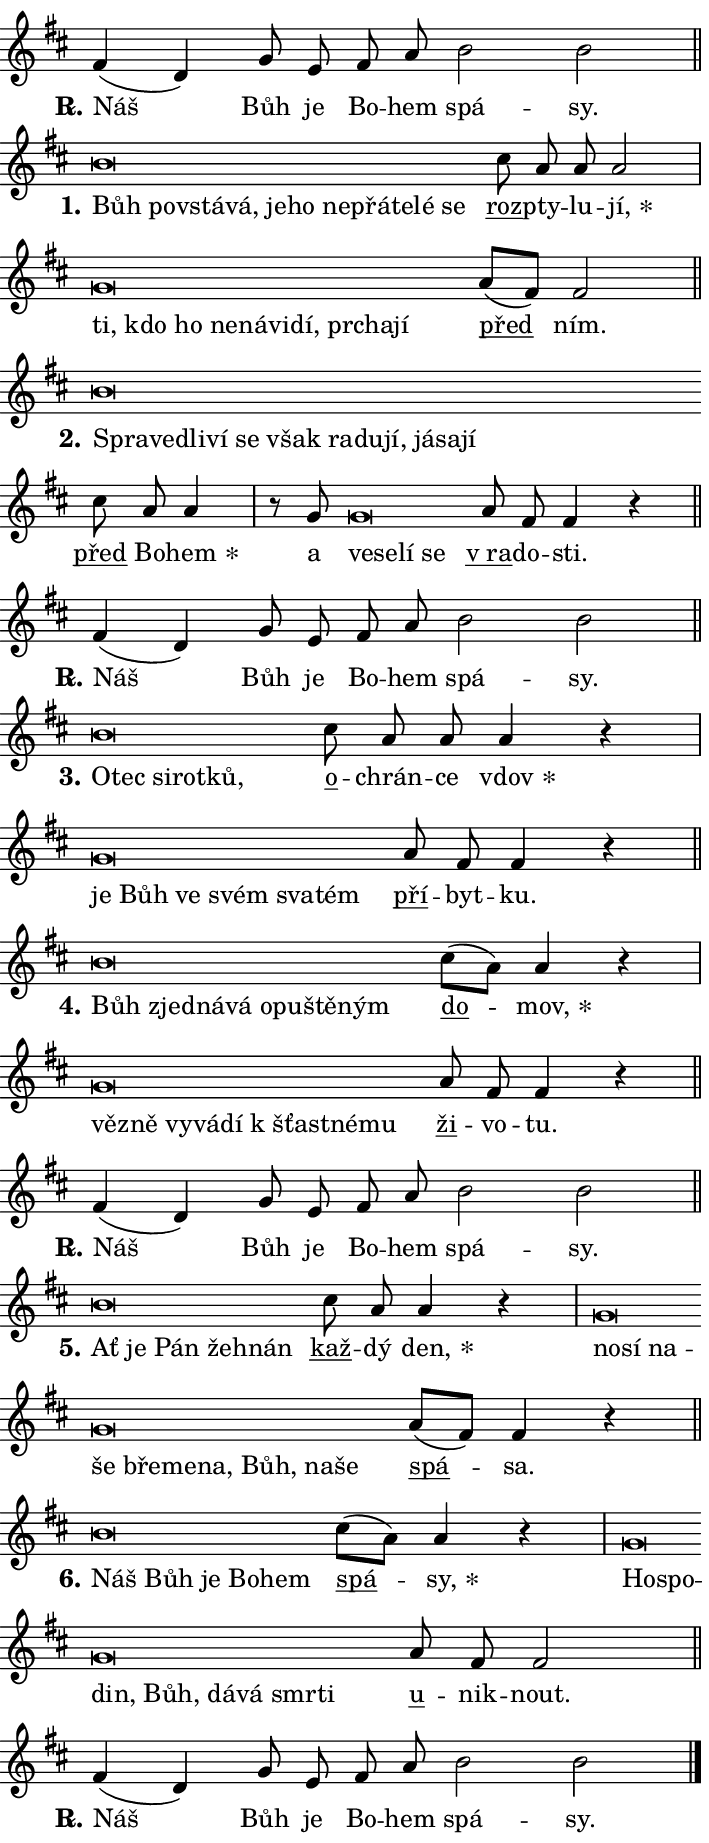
\version "2.24.0"
\header { tagline = "" }
\paper {
  indent = 0\cm
  top-margin = 0\cm
  right-margin = 0.13\cm % to fit lyric hyphens
  bottom-margin = 0\cm
  left-margin = 0\cm
  paper-width = 12\cm
  page-breaking = #ly:one-page-breaking
  system-system-spacing.basic-distance = #11
  score-system-spacing.basic-distance = #11
  ragged-last = ##f
}


%% Author: Thomas Morley
%% https://lists.gnu.org/archive/html/lilypond-user/2020-05/msg00002.html
#(define (line-position grob)
"Returns position of @var[grob} in current system:
   @code{'start}, if at first time-step
   @code{'end}, if at last time-step
   @code{'middle} otherwise
"
  (let* ((col (ly:item-get-column grob))
         (ln (ly:grob-object col 'left-neighbor))
         (rn (ly:grob-object col 'right-neighbor))
         (col-to-check-left (if (ly:grob? ln) ln col))
         (col-to-check-right (if (ly:grob? rn) rn col))
         (break-dir-left
           (and
             (ly:grob-property col-to-check-left 'non-musical #f)
             (ly:item-break-dir col-to-check-left)))
         (break-dir-right
           (and
             (ly:grob-property col-to-check-right 'non-musical #f)
             (ly:item-break-dir col-to-check-right))))
        (cond ((eqv? 1 break-dir-left) 'start)
              ((eqv? -1 break-dir-right) 'end)
              (else 'middle))))

#(define (tranparent-at-line-position vctor)
  (lambda (grob)
  "Relying on @code{line-position} select the relevant enry from @var{vctor}.
Used to determine transparency,"
    (case (line-position grob)
      ((end) (not (vector-ref vctor 0)))
      ((middle) (not (vector-ref vctor 1)))
      ((start) (not (vector-ref vctor 2))))))

noteHeadBreakVisibility =
#(define-music-function (break-visibility)(vector?)
"Makes @code{NoteHead}s transparent relying on @var{break-visibility}"
#{
  \override NoteHead.transparent =
    #(tranparent-at-line-position break-visibility)
#})

#(define delete-ledgers-for-transparent-note-heads
  (lambda (grob)
    "Reads whether a @code{NoteHead} is transparent.
If so this @code{NoteHead} is removed from @code{'note-heads} from
@var{grob}, which is supposed to be @code{LedgerLineSpanner}.
As a result ledgers are not printed for this @code{NoteHead}"
    (let* ((nhds-array (ly:grob-object grob 'note-heads))
           (nhds-list
             (if (ly:grob-array? nhds-array)
                 (ly:grob-array->list nhds-array)
                 '()))
           ;; Relies on the transparent-property being done before
           ;; Staff.LedgerLineSpanner.after-line-breaking is executed.
           ;; This is fragile ...
           (to-keep
             (remove
               (lambda (nhd)
                 (ly:grob-property nhd 'transparent #f))
               nhds-list)))
      ;; TODO find a better method to iterate over grob-arrays, similiar
      ;; to filter/remove etc for lists
      ;; For now rebuilt from scratch
      (set! (ly:grob-object grob 'note-heads)  '())
      (for-each
        (lambda (nhd)
          (ly:pointer-group-interface::add-grob grob 'note-heads nhd))
        to-keep))))

squashNotes = {
  \override NoteHead.X-extent = #'(-0.2 . 0.2)
  \override NoteHead.Y-extent = #'(-0.75 . 0)
  \override NoteHead.stencil =
    #(lambda (grob)
       (let ((pos (ly:grob-property grob 'staff-position)))
         (begin
           (if (< pos -7) (display "ERROR: Lower brevis then expected\n") (display ""))
           (if (<= pos -6) ly:text-interface::print ly:note-head::print))))
}
unSquashNotes = {
  \revert NoteHead.X-extent
  \revert NoteHead.Y-extent
  \revert NoteHead.stencil
}

hideNotes = \noteHeadBreakVisibility #begin-of-line-visible
unHideNotes = \noteHeadBreakVisibility #all-visible

% work-around for resetting accidentals
% https://lilypond.org/doc/v2.23/Documentation/notation/displaying-rhythms#unmetered-music
cadenzaMeasure = {
  \cadenzaOff
  \partial 1024 s1024
  \cadenzaOn
}

#(define-markup-command (accent layout props text) (markup?)
  "Underline accented syllable"
  (interpret-markup layout props
    #{\markup \override #'(offset . 4.3) \underline { #text }#}))

responsum = \markup \concat {
  "R" \hspace #-1.05 \path #0.1 #'((moveto 0 0.07) (lineto 0.9 0.8)) \hspace #0.05 "."
}

spaceSize = #0.6828661417322834 % exact space size for TeX Gyre Schola

\layout {
  \context {
    \Staff
    \remove "Time_signature_engraver"
    \override LedgerLineSpanner.after-line-breaking = #delete-ledgers-for-transparent-note-heads
  }
  \context {
    \Lyrics {
      \override LyricSpace.minimum-distance = \spaceSize
      \override LyricText.font-name = #"TeX Gyre Schola"
      \override LyricText.font-size = 1
      \override StanzaNumber.font-name = #"TeX Gyre Schola Bold"
      \override StanzaNumber.font-size = 1
    }
  }
  \context {
    \Score 
    \override NoteHead.text =
      #(lambda (grob) 
        (let ((pos (ly:grob-property grob 'staff-position)))
          #{\markup {
            \combine
              \halign #-0.55 \raise #(if (= pos -6) 0 0.5) \override #'(thickness . 2) \draw-line #'(3.2 . 0)
              \musicglyph "noteheads.sM1"
          }#}))
  }
}

% magnetic-lyrics.ily
%
%   written by
%     Jean Abou Samra <jean@abou-samra.fr>
%     Werner Lemberg <wl@gnu.org>
%
%   adapted by
%     Jiri Hon <jiri.hon@gmail.com>
%
% Version 2022-Apr-15

% https://www.mail-archive.com/lilypond-user@gnu.org/msg149350.html

#(define (Left_hyphen_pointer_engraver context)
   "Collect syllable-hyphen-syllable occurrences in lyrics and store
them in properties.  This engraver only looks to the left.  For
example, if the lyrics input is @code{foo -- bar}, it does the
following.

@itemize @bullet
@item
Set the @code{text} property of the @code{LyricHyphen} grob between
@q{foo} and @q{bar} to @code{foo}.

@item
Set the @code{left-hyphen} property of the @code{LyricText} grob with
text @q{foo} to the @code{LyricHyphen} grob between @q{foo} and
@q{bar}.
@end itemize

Use this auxiliary engraver in combination with the
@code{lyric-@/text::@/apply-@/magnetic-@/offset!} hook."
   (let ((hyphen #f)
         (text #f))
     (make-engraver
      (acknowledgers
       ((lyric-syllable-interface engraver grob source-engraver)
        (set! text grob)))
      (end-acknowledgers
       ((lyric-hyphen-interface engraver grob source-engraver)
        ;(when (not (grob::has-interface grob 'lyric-space-interface))
          (set! hyphen grob)));)
      ((stop-translation-timestep engraver)
       (when (and text hyphen)
         (ly:grob-set-object! text 'left-hyphen hyphen))
       (set! text #f)
       (set! hyphen #f)))))

#(define (lyric-text::apply-magnetic-offset! grob)
   "If the space between two syllables is less than the value in
property @code{LyricText@/.details@/.squash-threshold}, move the right
syllable to the left so that it gets concatenated with the left
syllable.

Use this function as a hook for
@code{LyricText@/.after-@/line-@/breaking} if the
@code{Left_@/hyphen_@/pointer_@/engraver} is active."
   (let ((hyphen (ly:grob-object grob 'left-hyphen #f)))
     (when hyphen
       (let ((left-text (ly:spanner-bound hyphen LEFT)))
         (when (grob::has-interface left-text 'lyric-syllable-interface)
           (let* ((common (ly:grob-common-refpoint grob left-text X))
                  (this-x-ext (ly:grob-extent grob common X))
                  (left-x-ext
                   (begin
                     ;; Trigger magnetism for left-text.
                     (ly:grob-property left-text 'after-line-breaking)
                     (ly:grob-extent left-text common X)))
                  ;; `delta` is the gap width between two syllables.
                  (delta (- (interval-start this-x-ext)
                            (interval-end left-x-ext)))
                  (details (ly:grob-property grob 'details))
                  (threshold (assoc-get 'squash-threshold details 0.2)))
             (when (< delta threshold)
               (let* (;; We have to manipulate the input text so that
                      ;; ligatures crossing syllable boundaries are not
                      ;; disabled.  For languages based on the Latin
                      ;; script this is essentially a beautification.
                      ;; However, for non-Western scripts it can be a
                      ;; necessity.
                      (lt (ly:grob-property left-text 'text))
                      (rt (ly:grob-property grob 'text))
                      (is-space (grob::has-interface hyphen 'lyric-space-interface))
                      (space (if is-space " " ""))
                      (extra-delta (if is-space spaceSize 0))
                      ;; Append new syllable.
                      (ltrt-space (if (and (string? lt) (string? rt))
                                (string-append lt space rt)
                                (make-concat-markup (list lt space rt))))
                      ;; Right-align `ltrt` to the right side.
                      (ltrt-space-markup (grob-interpret-markup
                               grob
                               (make-translate-markup
                                (cons (interval-length this-x-ext) 0)
                                (make-right-align-markup ltrt-space)))))
                 (begin
                   ;; Don't print `left-text`.
                   (ly:grob-set-property! left-text 'stencil #f)
                   ;; Set text and stencil (which holds all collected
                   ;; syllables so far) and shift it to the left.
                   (ly:grob-set-property! grob 'text ltrt-space)
                   (ly:grob-set-property! grob 'stencil ltrt-space-markup)
                   (ly:grob-translate-axis! grob (- (- delta extra-delta)) X))))))))))


#(define (lyric-hyphen::displace-bounds-first grob)
   ;; Make very sure this callback isn't triggered too early.
   (let ((left (ly:spanner-bound grob LEFT))
         (right (ly:spanner-bound grob RIGHT)))
     (ly:grob-property left 'after-line-breaking)
     (ly:grob-property right 'after-line-breaking)
     (ly:lyric-hyphen::print grob)))

squashThreshold = #0.4

\layout {
  \context {
    \Lyrics
    \consists #Left_hyphen_pointer_engraver
    \override LyricText.after-line-breaking =
      #lyric-text::apply-magnetic-offset!
    \override LyricHyphen.stencil = #lyric-hyphen::displace-bounds-first
    \override LyricText.details.squash-threshold = \squashThreshold
    \override LyricHyphen.minimum-distance = 0
    \override LyricHyphen.minimum-length = \squashThreshold
  }
}

squashText = \override LyricText.details.squash-threshold = 9999
unSquashText = \override LyricText.details.squash-threshold = \squashThreshold

leftText = \override LyricText.self-alignment-X = #LEFT
unLeftText = \revert LyricText.self-alignment-X

starOffset = #(lambda (grob) 
                (let ((x_offset (ly:self-alignment-interface::aligned-on-x-parent grob)))
                  (if (= x_offset 0) 0 (+ x_offset 1.2))))

star = #(define-music-function (syllable)(string?)
"Append star separator at the end of a syllable"
#{
  \once \override LyricText.X-offset = #starOffset
  \lyricmode { \markup {
    #syllable
    \override #'((font-name . "TeX Gyre Schola Bold")) \hspace #0.2 \lower #0.65 \larger "*"
  } }
#})

starAccent = #(define-music-function (syllable)(string?)
"Append star separator at the end of a syllable and make accent"
#{
  \once \override LyricText.X-offset = #starOffset
  \lyricmode { \markup {
    \accent #syllable
    \override #'((font-name . "TeX Gyre Schola Bold")) \hspace #0.2 \lower #0.65 \larger "*"
  } }
#})

breath = #(define-music-function (syllable)(string?)
"Append breathing indicator at the end of a syllable"
#{
  \lyricmode { \markup { #syllable "+" } }
#})

optionalBreath = #(define-music-function (syllable)(string?)
"Append optional breathing indicator at the end of a syllable"
#{
  \lyricmode { \markup { #syllable "(+)" } }
#})


\score {
    <<
        \new Voice = "melody" { \cadenzaOn \key d \major \relative { fis'4( d) g8 e fis a \bar "" b2 b \cadenzaMeasure \bar "||" \break } }
        \new Lyrics \lyricsto "melody" { \lyricmode { \set stanza = \responsum
Náš Bůh je Bo -- hem spá -- sy. } }
    >>
    \layout {}
}

\score {
    <<
        \new Voice = "melody" { \cadenzaOn \key d \major \relative { \squashNotes b'\breve*1/16 \hideNotes \breve*1/16 \bar "" \breve*1/16 \bar "" \breve*1/16 \bar "" \breve*1/16 \bar "" \breve*1/16 \bar "" \breve*1/16 \bar "" \breve*1/16 \bar "" \breve*1/16 \bar "" \breve*1/16 \breve*1/16 \bar "" \unHideNotes \unSquashNotes \bar "" cis8 a a a2 \cadenzaMeasure \bar "|" \squashNotes g\breve*1/16 \hideNotes \breve*1/16 \bar "" \breve*1/16 \bar "" \breve*1/16 \bar "" \breve*1/16 \bar "" \breve*1/16 \bar "" \breve*1/16 \bar "" \breve*1/16 \bar "" \breve*1/16 \breve*1/16 \bar "" \unHideNotes \unSquashNotes \bar "" a8[( fis)] fis2 \cadenzaMeasure \bar "||" \break } }
        \new Lyrics \lyricsto "melody" { \lyricmode { \set stanza = "1."
\leftText Bůh \squashText po -- vstá -- vá, je -- ho ne -- přá -- te -- lé se \unLeftText \unSquashText \markup \accent roz -- pty -- lu -- \star jí, \leftText ti, \squashText kdo ho ne -- ná -- vi -- dí, pr -- cha -- jí \unLeftText \unSquashText \markup \accent před ním. } }
    >>
    \layout {}
}

\score {
    <<
        \new Voice = "melody" { \cadenzaOn \key d \major \relative { \squashNotes b'\breve*1/16 \hideNotes \breve*1/16 \bar "" \breve*1/16 \bar "" \breve*1/16 \bar "" \breve*1/16 \bar "" \breve*1/16 \bar "" \breve*1/16 \bar "" \breve*1/16 \bar "" \breve*1/16 \bar "" \breve*1/16 \bar "" \breve*1/16 \breve*1/16 \bar "" \unHideNotes \unSquashNotes \bar "" cis8 a a4 \cadenzaMeasure \bar "|" r8 g8 \squashNotes g\breve*1/16 \hideNotes \breve*1/16 \bar "" \breve*1/16 \breve*1/16 \bar "" \unHideNotes \unSquashNotes \bar "" a8 fis fis4 r \cadenzaMeasure \bar "||" \break } }
        \new Lyrics \lyricsto "melody" { \lyricmode { \set stanza = "2."
\leftText Spra -- \squashText ve -- dli -- ví se však ra -- du -- jí, já -- sa -- jí \unLeftText \unSquashText \markup \accent před Bo -- \star hem a \leftText ve -- \squashText se -- lí se \unLeftText \unSquashText \markup \accent "v ra" -- do -- sti. } }
    >>
    \layout {}
}

\score {
    <<
        \new Voice = "melody" { \cadenzaOn \key d \major \relative { fis'4( d) g8 e fis a \bar "" b2 b \cadenzaMeasure \bar "||" \break } }
        \new Lyrics \lyricsto "melody" { \lyricmode { \set stanza = \responsum
Náš Bůh je Bo -- hem spá -- sy. } }
    >>
    \layout {}
}

\score {
    <<
        \new Voice = "melody" { \cadenzaOn \key d \major \relative { \squashNotes b'\breve*1/16 \hideNotes \breve*1/16 \bar "" \breve*1/16 \bar "" \breve*1/16 \breve*1/16 \bar "" \unHideNotes \unSquashNotes \bar "" cis8 a a a4 r \cadenzaMeasure \bar "|" \squashNotes g\breve*1/16 \hideNotes \breve*1/16 \bar "" \breve*1/16 \bar "" \breve*1/16 \bar "" \breve*1/16 \breve*1/16 \bar "" \unHideNotes \unSquashNotes \bar "" a8 fis fis4 r \cadenzaMeasure \bar "||" \break } }
        \new Lyrics \lyricsto "melody" { \lyricmode { \set stanza = "3."
\leftText O -- \squashText tec si -- rot -- ků, \unLeftText \unSquashText \markup \accent o -- chrán -- ce \star vdov \leftText je \squashText Bůh ve svém sva -- tém \unLeftText \unSquashText \markup \accent pří -- byt -- ku. } }
    >>
    \layout {}
}

\score {
    <<
        \new Voice = "melody" { \cadenzaOn \key d \major \relative { \squashNotes b'\breve*1/16 \hideNotes \breve*1/16 \bar "" \breve*1/16 \bar "" \breve*1/16 \bar "" \breve*1/16 \bar "" \breve*1/16 \bar "" \breve*1/16 \breve*1/16 \bar "" \unHideNotes \unSquashNotes \bar "" cis8[( a)] a4 r \cadenzaMeasure \bar "|" \squashNotes g\breve*1/16 \hideNotes \breve*1/16 \bar "" \breve*1/16 \bar "" \breve*1/16 \bar "" \breve*1/16 \bar "" \breve*1/16 \bar "" \breve*1/16 \breve*1/16 \bar "" \unHideNotes \unSquashNotes \bar "" a8 fis fis4 r \cadenzaMeasure \bar "||" \break } }
        \new Lyrics \lyricsto "melody" { \lyricmode { \set stanza = "4."
\leftText Bůh \squashText zjed -- ná -- vá o -- pu -- ště -- ným \unLeftText \unSquashText \markup \accent do -- \star mov, \leftText věz -- \squashText ně vy -- vá -- dí "k šťast" -- né -- mu \unLeftText \unSquashText \markup \accent ži -- vo -- tu. } }
    >>
    \layout {}
}

\score {
    <<
        \new Voice = "melody" { \cadenzaOn \key d \major \relative { fis'4( d) g8 e fis a \bar "" b2 b \cadenzaMeasure \bar "||" \break } }
        \new Lyrics \lyricsto "melody" { \lyricmode { \set stanza = \responsum
Náš Bůh je Bo -- hem spá -- sy. } }
    >>
    \layout {}
}

\score {
    <<
        \new Voice = "melody" { \cadenzaOn \key d \major \relative { \squashNotes b'\breve*1/16 \hideNotes \breve*1/16 \bar "" \breve*1/16 \bar "" \breve*1/16 \breve*1/16 \bar "" \unHideNotes \unSquashNotes \bar "" cis8 a a4 r \cadenzaMeasure \bar "|" \squashNotes g\breve*1/16 \hideNotes \breve*1/16 \bar "" \breve*1/16 \bar "" \breve*1/16 \bar "" \breve*1/16 \bar "" \breve*1/16 \bar "" \breve*1/16 \bar "" \breve*1/16 \bar "" \breve*1/16 \breve*1/16 \bar "" \unHideNotes \unSquashNotes \bar "" a8[( fis)] fis4 r \cadenzaMeasure \bar "||" \break } }
        \new Lyrics \lyricsto "melody" { \lyricmode { \set stanza = "5."
\leftText Ať \squashText je Pán žeh -- nán \unLeftText \unSquashText \markup \accent kaž -- dý \star den, \leftText no -- \squashText sí na -- še bře -- me -- na, Bůh, na -- še \unLeftText \unSquashText \markup \accent spá -- sa. } }
    >>
    \layout {}
}

\score {
    <<
        \new Voice = "melody" { \cadenzaOn \key d \major \relative { \squashNotes b'\breve*1/16 \hideNotes \breve*1/16 \bar "" \breve*1/16 \bar "" \breve*1/16 \breve*1/16 \bar "" \unHideNotes \unSquashNotes \bar "" cis8[( a)] a4 r \cadenzaMeasure \bar "|" \squashNotes g\breve*1/16 \hideNotes \breve*1/16 \bar "" \breve*1/16 \bar "" \breve*1/16 \bar "" \breve*1/16 \bar "" \breve*1/16 \bar "" \breve*1/16 \breve*1/16 \bar "" \unHideNotes \unSquashNotes \bar "" a8 fis fis2 \cadenzaMeasure \bar "||" \break } }
        \new Lyrics \lyricsto "melody" { \lyricmode { \set stanza = "6."
\leftText Náš \squashText Bůh je Bo -- hem \unLeftText \unSquashText \markup \accent spá -- \star sy, \leftText Ho -- \squashText spo -- din, Bůh, dá -- vá smr -- ti \unLeftText \unSquashText \markup \accent u -- nik -- nout. } }
    >>
    \layout {}
}

\score {
    <<
        \new Voice = "melody" { \cadenzaOn \key d \major \relative { fis'4( d) g8 e fis a \bar "" b2 b \cadenzaMeasure \bar "||" \break } \bar "|." }
        \new Lyrics \lyricsto "melody" { \lyricmode { \set stanza = \responsum
Náš Bůh je Bo -- hem spá -- sy. } }
    >>
    \layout {}
}
